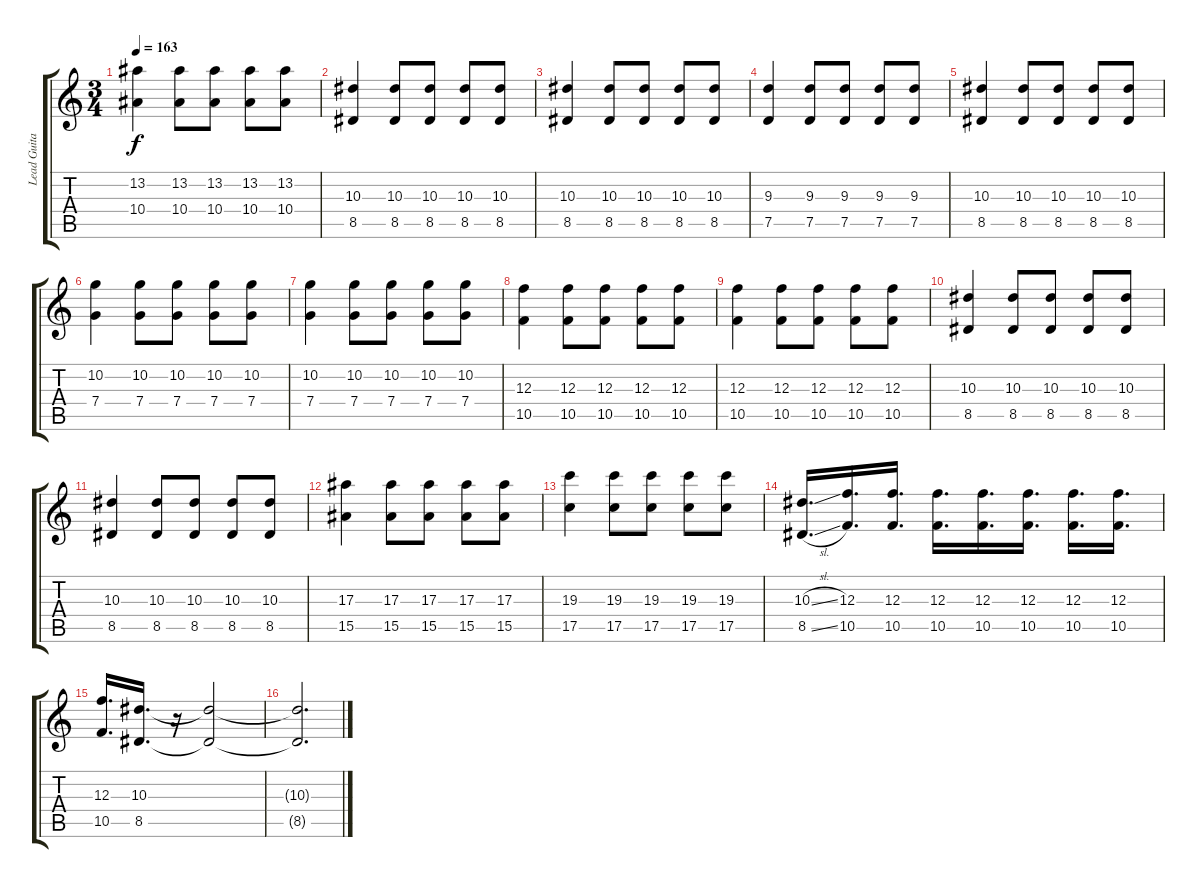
\track ("Lead Guitar" "Lead Guita") {instrument distortionguitar}
\staff {score tabs}
\tuning (D4 A3 F3 C3 G2 C2) {hide}
\ts (3 4)
\tempo 163
\clef g2
\ks c
(13.2 10.4).4{dy f} (13.2 10.4).8 (13.2 10.4).8 (13.2 10.4).8 (13.2 10.4).8 |
(10.3 8.5).4 (10.3 8.5).8 (10.3 8.5).8 (10.3 8.5).8 (10.3 8.5).8 |
(10.3 8.5).4 (10.3 8.5).8 (10.3 8.5).8 (10.3 8.5).8 (10.3 8.5).8 |
(9.3 7.5).4 (9.3 7.5).8 (9.3 7.5).8 (9.3 7.5).8 (9.3 7.5).8 |
(10.3 8.5).4 (10.3 8.5).8 (10.3 8.5).8 (10.3 8.5).8 (10.3 8.5).8 |
(10.2 7.4).4 (10.2 7.4).8 (10.2 7.4).8 (10.2 7.4).8 (10.2 7.4).8 |
(10.2 7.4).4 (10.2 7.4).8 (10.2 7.4).8 (10.2 7.4).8 (10.2 7.4).8 |
(12.3 10.5).4 (12.3 10.5).8 (12.3 10.5).8 (12.3 10.5).8 (12.3 10.5).8 |
(12.3 10.5).4 (12.3 10.5).8 (12.3 10.5).8 (12.3 10.5).8 (12.3 10.5).8 |
(10.3 8.5).4 (10.3 8.5).8 (10.3 8.5).8 (10.3 8.5).8 (10.3 8.5).8 |
(10.3 8.5).4 (10.3 8.5).8 (10.3 8.5).8 (10.3 8.5).8 (10.3 8.5).8 |
(17.3 15.5).4 (17.3 15.5).8 (17.3 15.5).8 (17.3 15.5).8 (17.3 15.5).8 |
(19.3 17.5).4 (19.3 17.5).8 (19.3 17.5).8 (19.3 17.5).8 (19.3 17.5).8 |
(10.3{sl} 8.5{sl}).16{d} (12.3 10.5).16{d} (12.3 10.5).16{d} (12.3 10.5).16{d} (12.3 10.5).16{d} (12.3 10.5).16{d} (12.3 10.5).16{d} (12.3 10.5).16{d} |
(12.3 10.5).16{d} (10.3 8.5).16{d} r.16 (10.3{t} 8.5{t}).2 |
(10.3{t} 8.5{t}).2{d}
